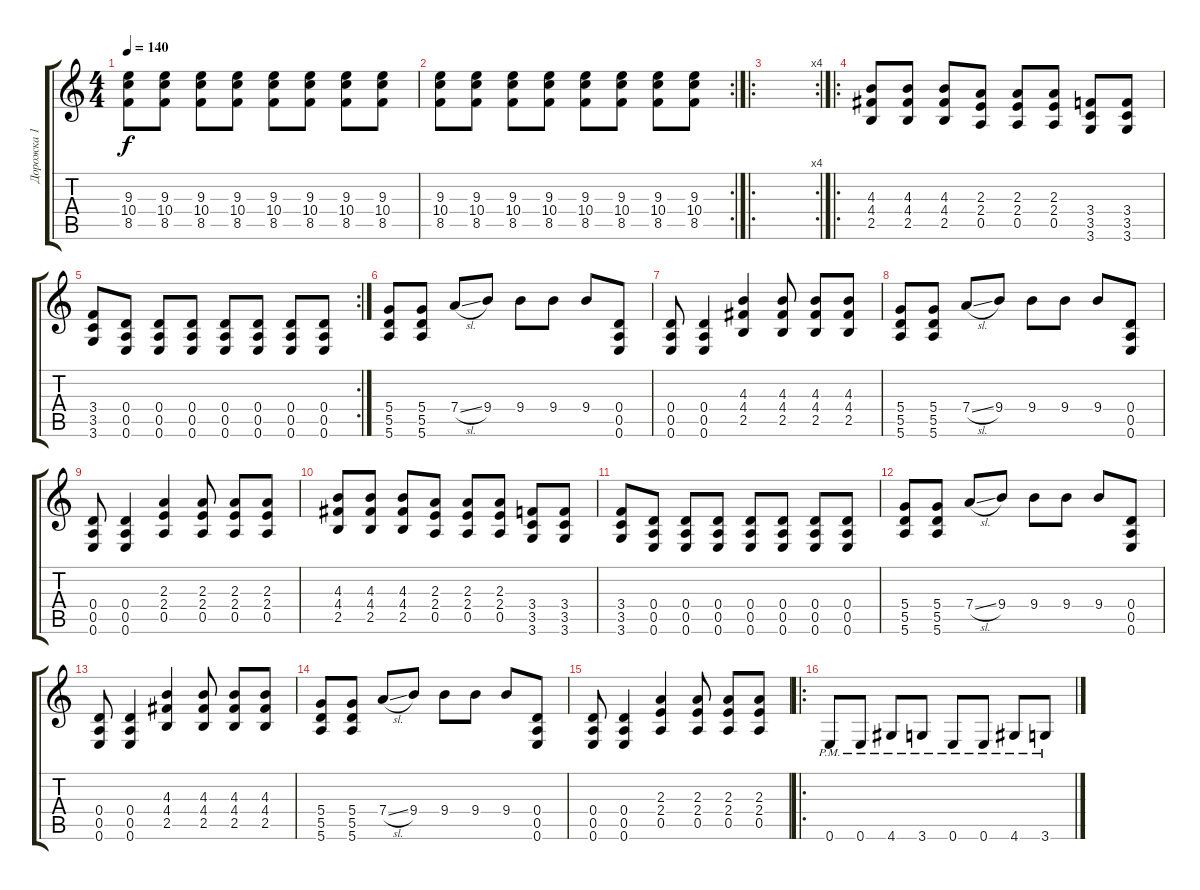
\track ("Дорожка 1" "Дорожка 1") {instrument distortionguitar}
\staff {score tabs}
\tuning (E4 B3 G3 D3 A2 E2) {hide}
\ts (4 4)
\tempo 140
\clef g2
\ks c
(9.3 10.4 8.5).8{dy f} (9.3 10.4 8.5).8 (9.3 10.4 8.5).8 (9.3 10.4 8.5).8 (9.3 10.4 8.5).8 (9.3 10.4 8.5).8 (9.3 10.4 8.5).8 (9.3 10.4 8.5).8 |
\rc 2
(9.3 10.4 8.5).8 (9.3 10.4 8.5).8 (9.3 10.4 8.5).8 (9.3 10.4 8.5).8 (9.3 10.4 8.5).8 (9.3 10.4 8.5).8 (9.3 10.4 8.5).8 (9.3 10.4 8.5).8 |
\ro
\rc 4
|
\ro
(4.3 4.4 2.5).8 (4.3 4.4 2.5).8 (4.3 4.4 2.5).8 (2.3 2.4 0.5).8 (2.3 2.4 0.5).8 (2.3 2.4 0.5).8 (3.4 3.5 3.6).8 (3.4 3.5 3.6).8 |
\rc 2
(3.4 3.5 3.6).8 (0.4 0.5 0.6).8 (0.4 0.5 0.6).8 (0.4 0.5 0.6).8 (0.4 0.5 0.6).8 (0.4 0.5 0.6).8 (0.4 0.5 0.6).8 (0.4 0.5 0.6).8 |
(5.4 5.5 5.6).8 (5.4 5.5 5.6).8 7.4{sl}.8 9.4.8 9.4.8 9.4.8 9.4.8 (0.4 0.5 0.6).8 |
(0.4 0.5 0.6).8 (0.4 0.5 0.6).4 (4.3 4.4 2.5).4 (4.3 4.4 2.5).8 (4.3 4.4 2.5).8 (4.3 4.4 2.5).8 |
(5.4 5.5 5.6).8 (5.4 5.5 5.6).8 7.4{sl}.8 9.4.8 9.4.8 9.4.8 9.4.8 (0.4 0.5 0.6).8 |
(0.4 0.5 0.6).8 (0.4 0.5 0.6).4 (2.3 2.4 0.5).4 (2.3 2.4 0.5).8 (2.3 2.4 0.5).8 (2.3 2.4 0.5).8 |
(4.3 4.4 2.5).8 (4.3 4.4 2.5).8 (4.3 4.4 2.5).8 (2.3 2.4 0.5).8 (2.3 2.4 0.5).8 (2.3 2.4 0.5).8 (3.4 3.5 3.6).8 (3.4 3.5 3.6).8 |
(3.4 3.5 3.6).8 (0.4 0.5 0.6).8 (0.4 0.5 0.6).8 (0.4 0.5 0.6).8 (0.4 0.5 0.6).8 (0.4 0.5 0.6).8 (0.4 0.5 0.6).8 (0.4 0.5 0.6).8 |
(5.4 5.5 5.6).8 (5.4 5.5 5.6).8 7.4{sl}.8 9.4.8 9.4.8 9.4.8 9.4.8 (0.4 0.5 0.6).8 |
(0.4 0.5 0.6).8 (0.4 0.5 0.6).4 (4.3 4.4 2.5).4 (4.3 4.4 2.5).8 (4.3 4.4 2.5).8 (4.3 4.4 2.5).8 |
(5.4 5.5 5.6).8 (5.4 5.5 5.6).8 7.4{sl}.8 9.4.8 9.4.8 9.4.8 9.4.8 (0.4 0.5 0.6).8 |
(0.4 0.5 0.6).8 (0.4 0.5 0.6).4 (2.3 2.4 0.5).4 (2.3 2.4 0.5).8 (2.3 2.4 0.5).8 (2.3 2.4 0.5).8 |
\ro
0.6{pm}.8 0.6{pm}.8 4.6{pm}.8 3.6{pm}.8 0.6{pm}.8 0.6{pm}.8 4.6{pm}.8 3.6{pm}.8
